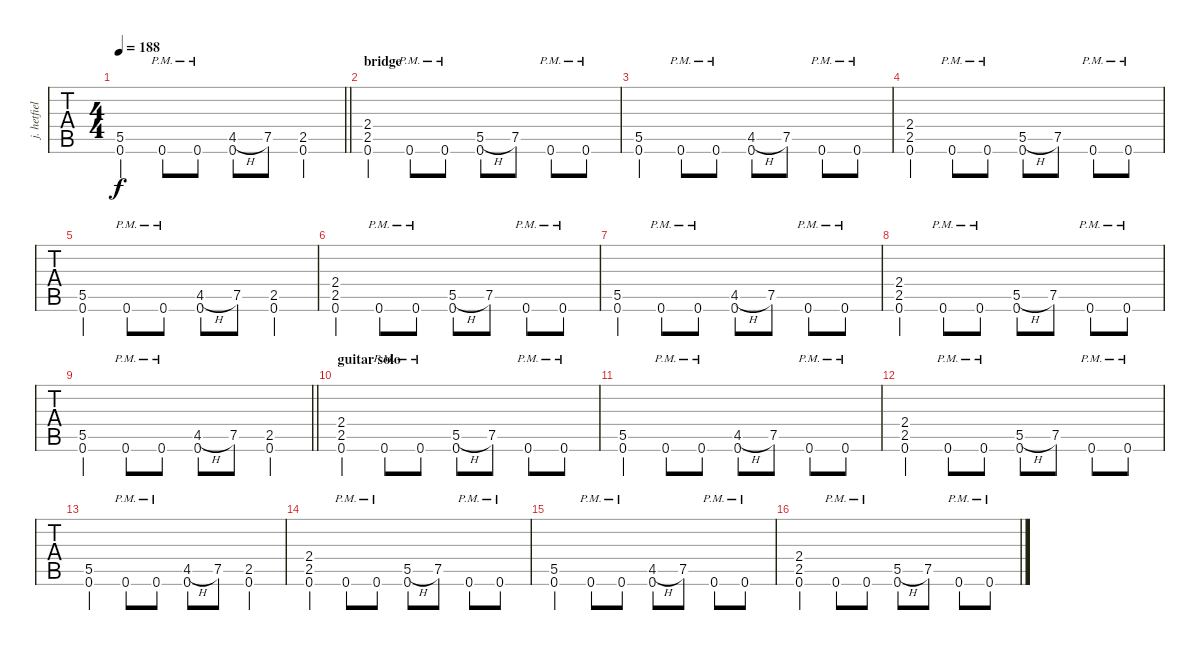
\track ("j. hetfield - rhythm guitar" "j. hetfiel") {instrument distortionguitar}
\staff {tabs}
\tuning (E4 B3 G3 D3 A2 E2) {hide}
\ts (4 4)
\tempo 188
\clef g2
\barLineRight lightlight
\ks c
(5.5 0.6).4{dy f} 0.6{pm}.8 0.6{pm}.8 (4.5{h} 0.6).8 7.5.8 (2.5 0.6).4 |
\section ("" "bridge")
(2.4 2.5 0.6).4 0.6{pm}.8 0.6{pm}.8 (5.5{h} 0.6).8 7.5.8 0.6{pm}.8 0.6{pm}.8 |
(5.5 0.6).4 0.6{pm}.8 0.6{pm}.8 (4.5{h} 0.6).8 7.5.8 0.6{pm}.8 0.6{pm}.8 |
(2.4 2.5 0.6).4 0.6{pm}.8 0.6{pm}.8 (5.5{h} 0.6).8 7.5.8 0.6{pm}.8 0.6{pm}.8 |
(5.5 0.6).4 0.6{pm}.8 0.6{pm}.8 (4.5{h} 0.6).8 7.5.8 (2.5 0.6).4 |
(2.4 2.5 0.6).4 0.6{pm}.8 0.6{pm}.8 (5.5{h} 0.6).8 7.5.8 0.6{pm}.8 0.6{pm}.8 |
(5.5 0.6).4 0.6{pm}.8 0.6{pm}.8 (4.5{h} 0.6).8 7.5.8 0.6{pm}.8 0.6{pm}.8 |
(2.4 2.5 0.6).4 0.6{pm}.8 0.6{pm}.8 (5.5{h} 0.6).8 7.5.8 0.6{pm}.8 0.6{pm}.8 |
\barLineRight lightlight
(5.5 0.6).4 0.6{pm}.8 0.6{pm}.8 (4.5{h} 0.6).8 7.5.8 (2.5 0.6).4 |
\section ("" "guitar solo")
(2.4 2.5 0.6).4 0.6{pm}.8 0.6{pm}.8 (5.5{h} 0.6).8 7.5.8 0.6{pm}.8 0.6{pm}.8 |
(5.5 0.6).4 0.6{pm}.8 0.6{pm}.8 (4.5{h} 0.6).8 7.5.8 0.6{pm}.8 0.6{pm}.8 |
(2.4 2.5 0.6).4 0.6{pm}.8 0.6{pm}.8 (5.5{h} 0.6).8 7.5.8 0.6{pm}.8 0.6{pm}.8 |
(5.5 0.6).4 0.6{pm}.8 0.6{pm}.8 (4.5{h} 0.6).8 7.5.8 (2.5 0.6).4 |
(2.4 2.5 0.6).4 0.6{pm}.8 0.6{pm}.8 (5.5{h} 0.6).8 7.5.8 0.6{pm}.8 0.6{pm}.8 |
(5.5 0.6).4 0.6{pm}.8 0.6{pm}.8 (4.5{h} 0.6).8 7.5.8 0.6{pm}.8 0.6{pm}.8 |
(2.4 2.5 0.6).4 0.6{pm}.8 0.6{pm}.8 (5.5{h} 0.6).8 7.5.8 0.6{pm}.8 0.6{pm}.8
